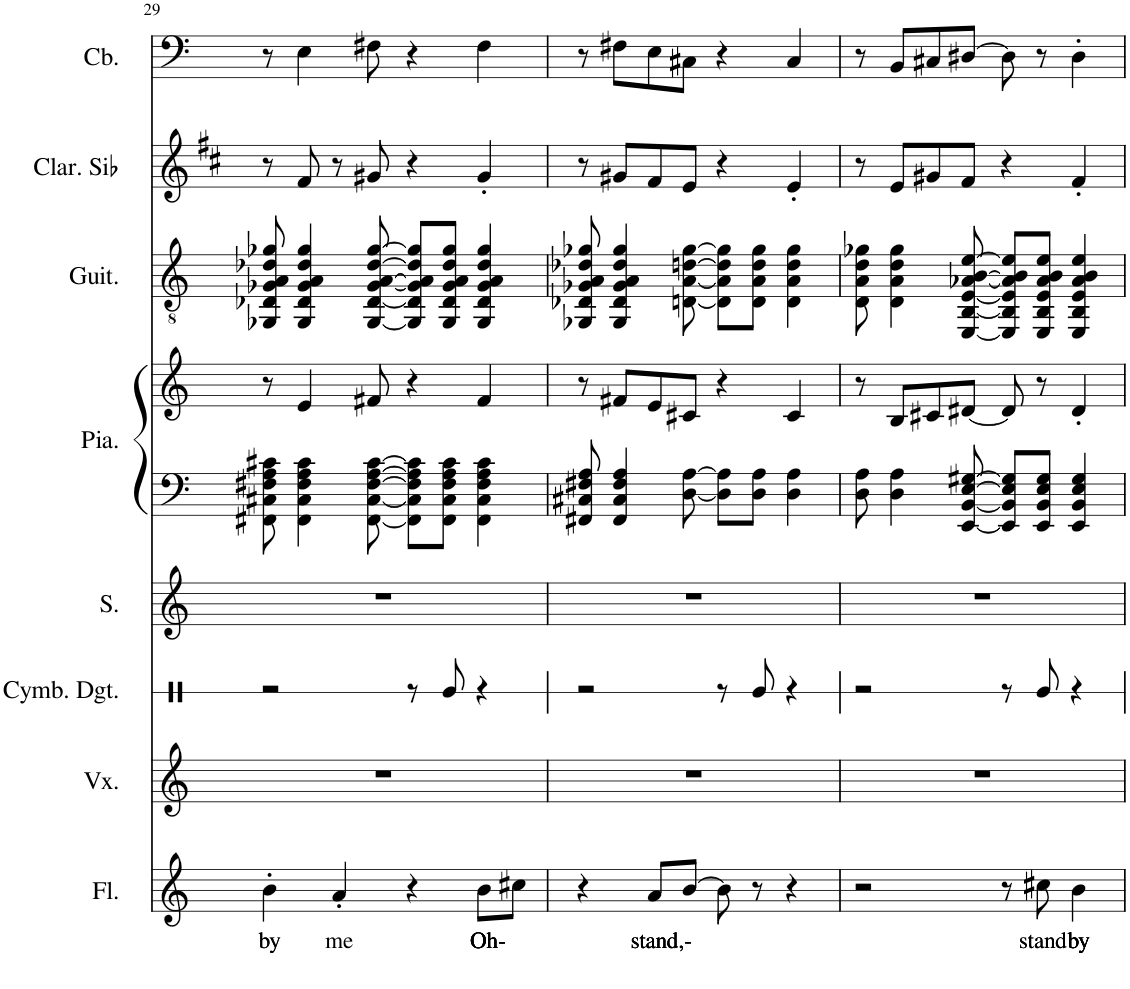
**kern	**text	**kern	**kern	**kern	**kern	**kern	**kern	**kern	**kern
*part8	*part8	*part7	*part6	*part5	*part4	*part4	*part3	*part2	*part1
*staff9	*staff9	*staff8	*staff7	*staff6	*staff5	*staff4	*staff3	*staff2	*staff1
*I"Flûte	*	*I"Voix, Voice Ohh	*I"Cymbales à doigts, Percusión	*I"Soprano, Voice Ahh	*I"Piano	*	*I"Guitare classique	*I"Clarinette en Sib	*I"Contrebasse
*I'Fl.	*	*I'Vx.	*I'Cymb. Dgt.	*I'S.	*I'Pia.	*	*I'Guit.	*I'Clar. Sib	*I'Cb.
!!LO:PB:g=z
*clefG2	*	*clefG2	*clefX	*clefG2	*clefF4	*clefG2	*clefGv2	*clefG2	*clefF4
*	*	*	*	*	*	*	*	*Trd1c2	*Trd7c12
*k[]	*	*k[]	*k[]	*k[]	*k[]	*k[]	*k[]	*k[f#c#]	*k[]
*M4/4	*	*M4/4	*M4/4	*M4/4	*M4/4	*M4/4	*M4/4	*M4/4	*M4/4
=29	=29	=29	=29	=29	=29	=29	=29	=29	=29
!	!LO:LY:b	!	!	!	!	!	!	!	!
4b'\	by	1r	2r	1r	8FF#X\ 8C#X\ 8F#X\ 8A\ 8c#X\	8r	8GG-X/ 8D-X/ 8G-X/ 8A/ 8d-X/ 8g-X/	8r	8r
.	.	.	.	.	4FF#\ 4C#\ 4F#\ 4A\ 4c#\	4e/	4GG-/ 4D-/ 4G-/ 4A/ 4d-/ 4g-/	8f#/	4E\
!	!LO:LY:b	!	!	!	!	!	!	!	!
4a'/	me	.	.	.	.	.	.	8r	.
.	.	.	.	.	[8FF#\ [8C#\ [8F#\ [8A\ [8c#\	8f#X/	[8GG-/ [8D-/ [8G-/ [8A/ [8d-/ [8g-/	8g#X/	8F#X\
4r	.	.	8r	.	8FF#\] 8C#\] 8F#\] 8A\] 8c#\]L	4r	8GG-/] 8D-/] 8G-/] 8A/] 8d-/] 8g-/]L	4r	4r
.	.	.	8Re/	.	8FF#\ 8C#\ 8F#\ 8A\ 8c#\J	.	8GG-/ 8D-/ 8G-/ 8A/ 8d-/ 8g-/J	.	.
!	!LO:LY:b	!	!	!	!	!	!	!	!
8b\L	Oh-	.	4r	.	4FF#\ 4C#\ 4F#\ 4A\ 4c#\	4f#/	4GG-/ 4D-/ 4G-/ 4A/ 4d-/ 4g-/	4g#'/	4F#\
8cc#X\J	.	.	.	.	.	.	.	.	.
=30	=30	=30	=30	=30	=30	=30	=30	=30	=30
4r	.	1r	2r	1r	8FF#X/ 8C#X/ 8F#X/ 8A/	8r	8GG-X/ 8D-X/ 8G-X/ 8A/ 8d-X/ 8g-X/	8r	8r
.	.	.	.	.	4FF#/ 4C#/ 4F#/ 4A/	8f#X/L	4GG-/ 4D-/ 4G-/ 4A/ 4d-/ 4g-/	8g#X/L	8F#X\L
!	!LO:LY:b	!	!	!	!	!	!	!	!
8a/L	stand,-	.	.	.	.	8e/	.	8f#/	8E\
[8b/J	.	.	.	.	[8D\ [8A\	8c#X/J	[8Dn\ [8A\ [8dn\ [8g-\	8e/J	8C#X\J
8b\]	.	.	8r	.	8D\] 8A\]L	4r	8D\] 8A\] 8d\] 8g-\]L	4r	4r
8r	.	.	8Re/	.	8D\ 8A\J	.	8D\ 8A\ 8d\ 8g-\J	.	.
4r	.	.	4r	.	4D\ 4A\	4c#/	4D\ 4A\ 4d\ 4g-\	4e'/	4C#/
=31	=31	=31	=31	=31	=31	=31	=31	=31	=31
2r	.	1r	2r	1r	8D\ 8A\	8r	8D\ 8A\ 8d\ 8g-X\	8r	8r
.	.	.	.	.	4D\ 4A\	8B/L	4D\ 4A\ 4d\ 4g-\	8e/L	8BB/L
.	.	.	.	.	.	8c#X/	.	8g#X/	8C#X/
.	.	.	.	.	[8EE/ [8BB/ [8E/ [8G#X/	[8d#X/J	[8EE/ [8BB/ [8E/ [8A-X/ [8B/ [8e/	8f#/J	[8D#X/J
8r	.	.	8r	.	8EE/] 8BB/] 8E/] 8G#/]L	8d#/]	8EE/] 8BB/] 8E/] 8A-/] 8B/] 8e/]L	4r	8D#\]
!	!LO:LY:b	!	!	!	!	!	!	!	!
8cc#X\	stand	.	8Re/	.	8EE/ 8BB/ 8E/ 8G#/J	8r	8EE/ 8BB/ 8E/ 8A-/ 8B/ 8e/J	.	8r
!	!LO:LY:b	!	!	!	!	!	!	!	!
4b\	by	.	4r	.	4EE/ 4BB/ 4E/ 4G#/	4d#'/	4EE/ 4BB/ 4E/ 4A-/ 4B/ 4e/	4f#'/	4D#'\
=	=	=	=	=	=	=	=	=	=
*-	*-	*-	*-	*-	*-	*-	*-	*-	*-
